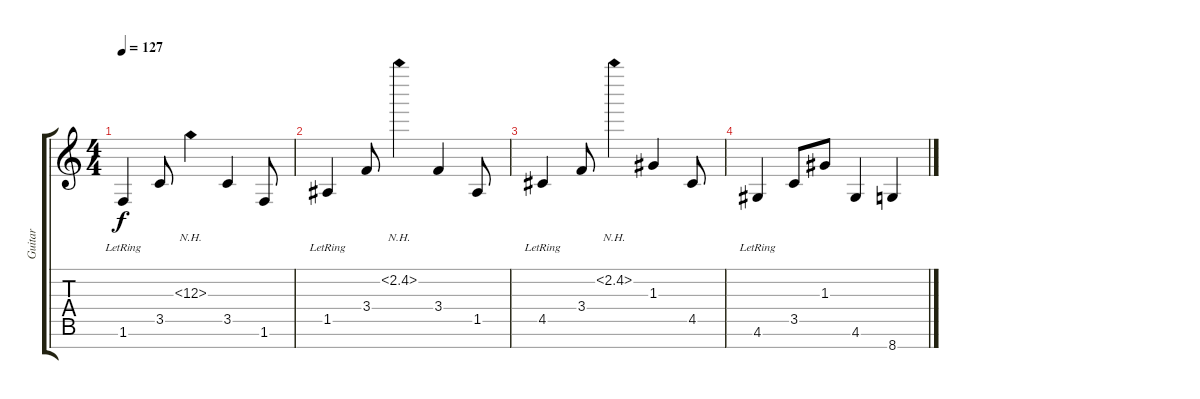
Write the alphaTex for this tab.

\track ("Guitar " "Guitar ") {instrument acousticguitarsteel}
\staff {score tabs}
\tuning (E4 B3 G3 D3 A2 E2 B1) {hide}
\ts (4 4)
\tempo 127
\clef g2
\ks c
1.6{lr}.4{dy f} 3.5.8 1.3{nh}.4 3.5.4 1.6.8 |
1.5{lr}.4 3.4.8 2.2{nh}.4 3.4.4 1.5.8 |
4.5{lr}.4 3.4.8 2.2{nh}.4 1.3.4 4.5.8 |
4.6{lr}.4 3.5.8 1.3.8 4.6.4 8.7.4
